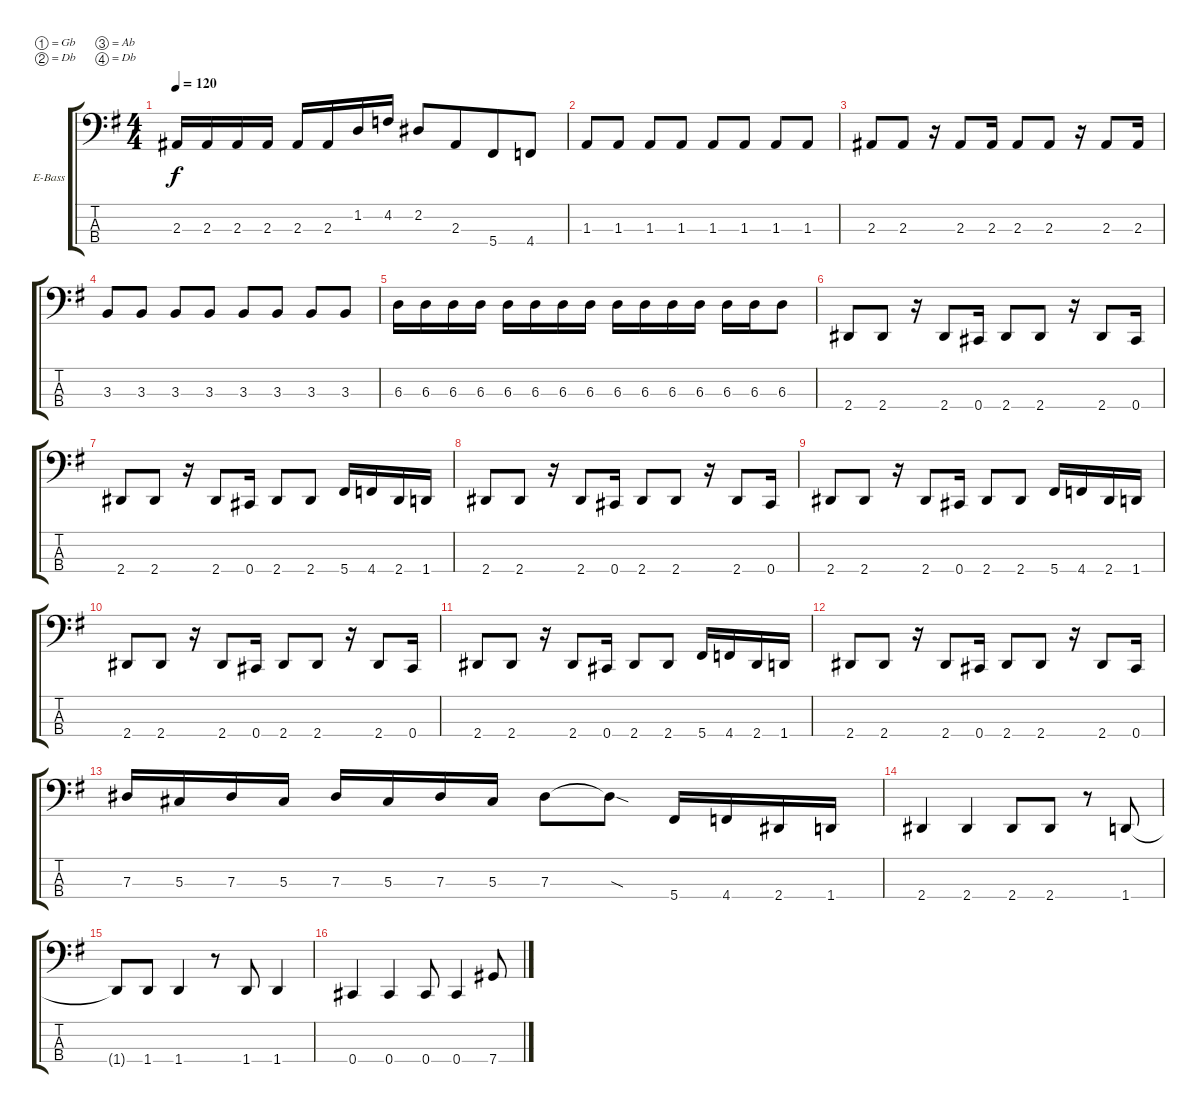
\bracketExtendMode groupsimilarinstruments
\firstSystemTrackNameOrientation horizontal
\otherSystemsTrackNameOrientation horizontal
\track ("Bass - Yngwie J. Malmsteen" "E-Bass") {instrument electricbassfinger}
\staff {score tabs}
\tuning (Gb2 Db2 Ab1 Db1)
\ts (4 4)
\tempo 120
\clef f4
\ks eminor
2.3.16{dy f} 2.3.16 2.3.16 2.3.16 2.3.16 2.3.16 1.2.16 4.2.16 2.2.8 2.3.8{beam merge} 5.4.8 4.4.8 |
1.3.8 1.3.8 1.3.8 1.3.8 1.3.8 1.3.8 1.3.8 1.3.8 |
2.3.8 2.3.8 r.16 2.3.8 2.3.16 2.3.8 2.3.8 r.16 2.3.8 2.3.16 |
3.3.8 3.3.8 3.3.8 3.3.8 3.3.8 3.3.8 3.3.8 3.3.8 |
6.3.16 6.3.16 6.3.16 6.3.16 6.3.16 6.3.16 6.3.16 6.3.16 6.3.16 6.3.16 6.3.16 6.3.16 6.3.16 6.3.16 6.3.8 |
2.4.8 2.4.8 r.16 2.4.8 0.4.16 2.4.8 2.4.8 r.16 2.4.8 0.4.16 |
2.4.8 2.4.8 r.16 2.4.8 0.4.16 2.4.8 2.4.8 5.4.16 4.4.16 2.4.16 1.4.16 |
2.4.8 2.4.8 r.16 2.4.8 0.4.16 2.4.8 2.4.8 r.16 2.4.8 0.4.16 |
2.4.8 2.4.8 r.16 2.4.8 0.4.16 2.4.8 2.4.8 5.4.16 4.4.16 2.4.16 1.4.16 |
2.4.8 2.4.8 r.16 2.4.8 0.4.16 2.4.8 2.4.8 r.16 2.4.8 0.4.16 |
2.4.8 2.4.8 r.16 2.4.8 0.4.16 2.4.8 2.4.8 5.4.16 4.4.16 2.4.16 1.4.16 |
2.4.8 2.4.8 r.16 2.4.8 0.4.16 2.4.8 2.4.8 r.16 2.4.8 0.4.16 |
7.3.16 5.3.16 7.3.16 5.3.16 7.3.16 5.3.16 7.3.16 5.3.16 7.3.8 7.3{sod t}.8 5.4.16 4.4.16 2.4.16 1.4.16 |
2.4.4 2.4.4 2.4.8 2.4.8 r.8 1.4.8 |
1.4{t}.8 1.4.8 1.4.4 r.8 1.4.8 1.4.4 |
0.4.4 0.4.4 0.4.8 0.4.4 7.4.8
